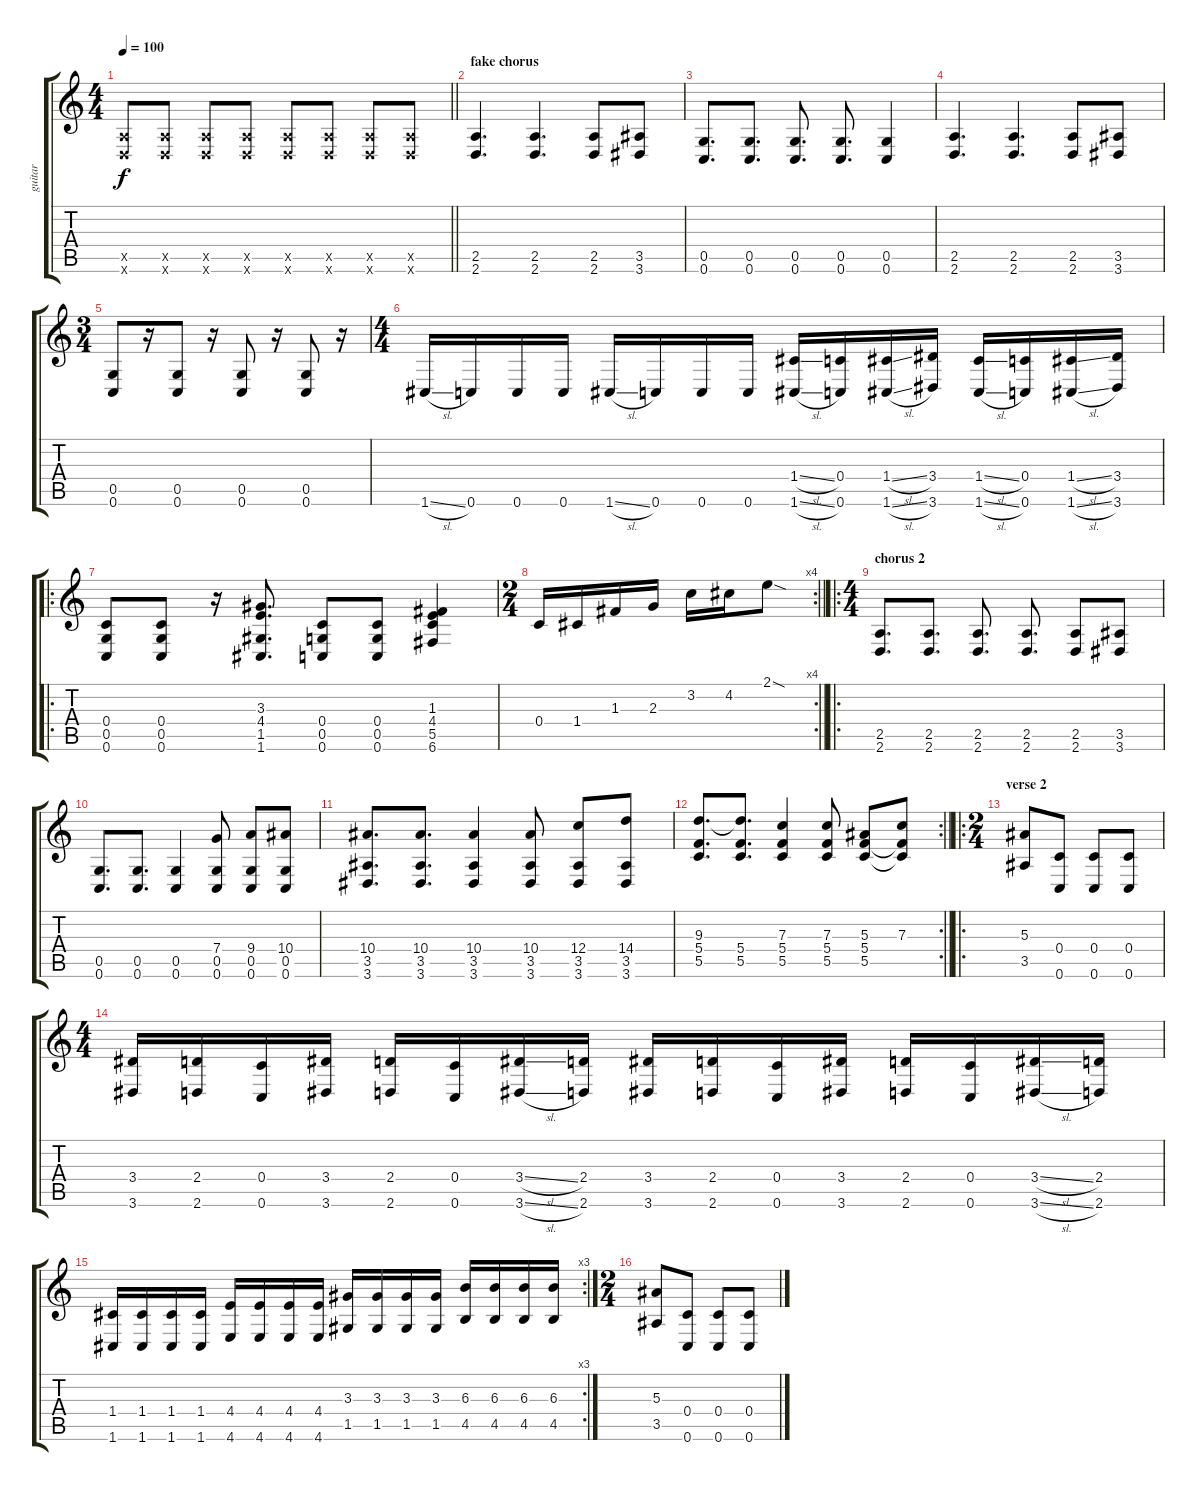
\track ("guitar" "guitar") {instrument distortionguitar}
\staff {score tabs}
\tuning (D4 A3 F3 C3 G2 C2) {hide}
\ts (4 4)
\tempo 100
\clef g2
\barLineRight lightlight
\ks c
(2.5{x} 2.6{x}).8{dy f} (2.5{x} 2.6{x}).8 (2.5{x} 2.6{x}).8 (2.5{x} 2.6{x}).8 (2.5{x} 2.6{x}).8 (2.5{x} 2.6{x}).8 (2.5{x} 2.6{x}).8 (2.5{x} 2.6{x}).8 |
\section ("" "fake chorus")
(2.5 2.6).4{d} (2.5 2.6).4{d} (2.5 2.6).8 (3.5 3.6).8 |
(0.5 0.6).8{d} (0.5 0.6).8{d} (0.5 0.6).8{d} (0.5 0.6).8{d} (0.5 0.6).4 |
(2.5 2.6).4{d instrument distortionguitar} (2.5 2.6).4{d} (2.5 2.6).8 (3.5 3.6).8 |
\ts (3 4)
(0.5 0.6).8 r.16 (0.5 0.6).8 r.16 (0.5 0.6).8 r.16 (0.5 0.6).8 r.16 |
\ts (4 4)
1.6{sl}.16 0.6.16 0.6.16 0.6.16 1.6{sl}.16 0.6.16 0.6.16 0.6.16 (1.4{sl} 1.6{sl}).16 (0.4 0.6).16 (1.4{sl} 1.6{sl}).16 (3.4 3.6).16 (1.4{sl} 1.6{sl}).16 (0.4 0.6).16 (1.4{sl} 1.6{sl}).16 (3.4 3.6).16 |
\ro
(0.4 0.5 0.6).8 (0.4 0.5 0.6).8 r.16 (3.3 4.4 1.5 1.6).8{d} (0.4 0.5 0.6).8 (0.4 0.5 0.6).8 (1.3 4.4 5.5 6.6).4 |
\rc 4
\ts (2 4)
\barLineRight lightlight
0.4.16 1.4.16 1.3.16 2.3.16 3.2.16 4.2.16 2.1{sod}.8 |
\ro
\ts (4 4)
\section ("" "chorus 2")
(2.5 2.6).8{d} (2.5 2.6).8{d} (2.5 2.6).8{d} (2.5 2.6).8{d} (2.5 2.6).8 (3.5 3.6).8 |
(0.5 0.6).8{d} (0.5 0.6).8{d} (0.5 0.6).4 (7.4 0.5 0.6).8 (9.4 0.5 0.6).8 (10.4 0.5 0.6).8 |
(10.4 3.5 3.6).8{d} (10.4 3.5 3.6).8{d} (10.4 3.5 3.6).4 (10.4 3.5 3.6).8 (12.4 3.5 3.6).8 (14.4 3.5 3.6).8 |
\rc 2
\barLineRight lightlight
(9.3 5.4 5.5).8{d} (9.3{t} 5.4 5.5).8{d} (7.3 5.4 5.5).4 (7.3 5.4 5.5).8 (5.3 5.4 5.5).8 (7.3 5.4{t} 5.5{t}).8 |
\ro
\ts (2 4)
\section ("" "verse 2")
(5.3 3.5).8 (0.4 0.6).8 (0.4 0.6).8 (0.4 0.6).8 |
\ts (4 4)
(3.4 3.6).16 (2.4 2.6).16 (0.4 0.6).16 (3.4 3.6).16 (2.4 2.6).16 (0.4 0.6).16 (3.4{sl} 3.6{sl}).16 (2.4 2.6).16 (3.4 3.6).16 (2.4 2.6).16 (0.4 0.6).16 (3.4 3.6).16 (2.4 2.6).16 (0.4 0.6).16 (3.4{sl} 3.6{sl}).16 (2.4 2.6).16 |
\rc 3
(1.4 1.6).16 (1.4 1.6).16 (1.4 1.6).16 (1.4 1.6).16 (4.4 4.6).16 (4.4 4.6).16 (4.4 4.6).16 (4.4 4.6).16 (3.3 1.5).16 (3.3 1.5).16 (3.3 1.5).16 (3.3 1.5).16 (6.3 4.5).16 (6.3 4.5).16 (6.3 4.5).16 (6.3 4.5).16 |
\ts (2 4)
(5.3 3.5).8 (0.4 0.6).8 (0.4 0.6).8 (0.4 0.6).8
